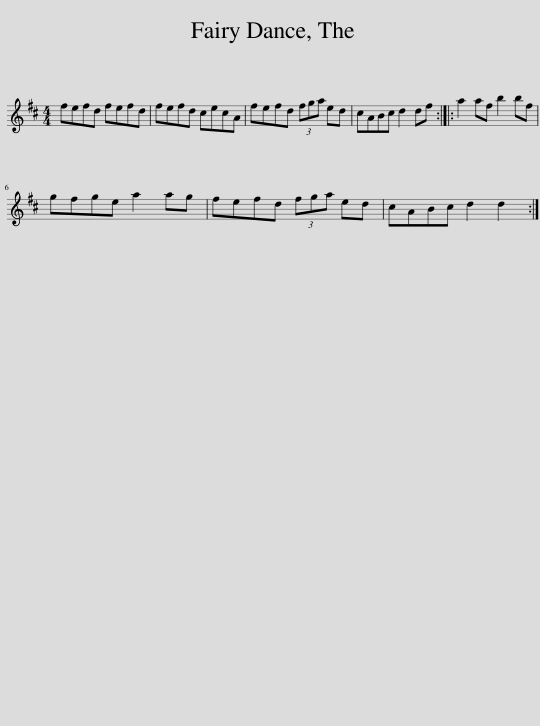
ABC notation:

X:1
L:1/8
M:4/4
I:linebreak $
K:D
V:1 treble
V:1
 fefd fefd | fefd cecA | fefd (3fga ed | cABc d2 df :: a2 af b2 bf |$ %5
 gfge a2 ag | fefd (3fga ed | cABc d2 d2 :| %8
